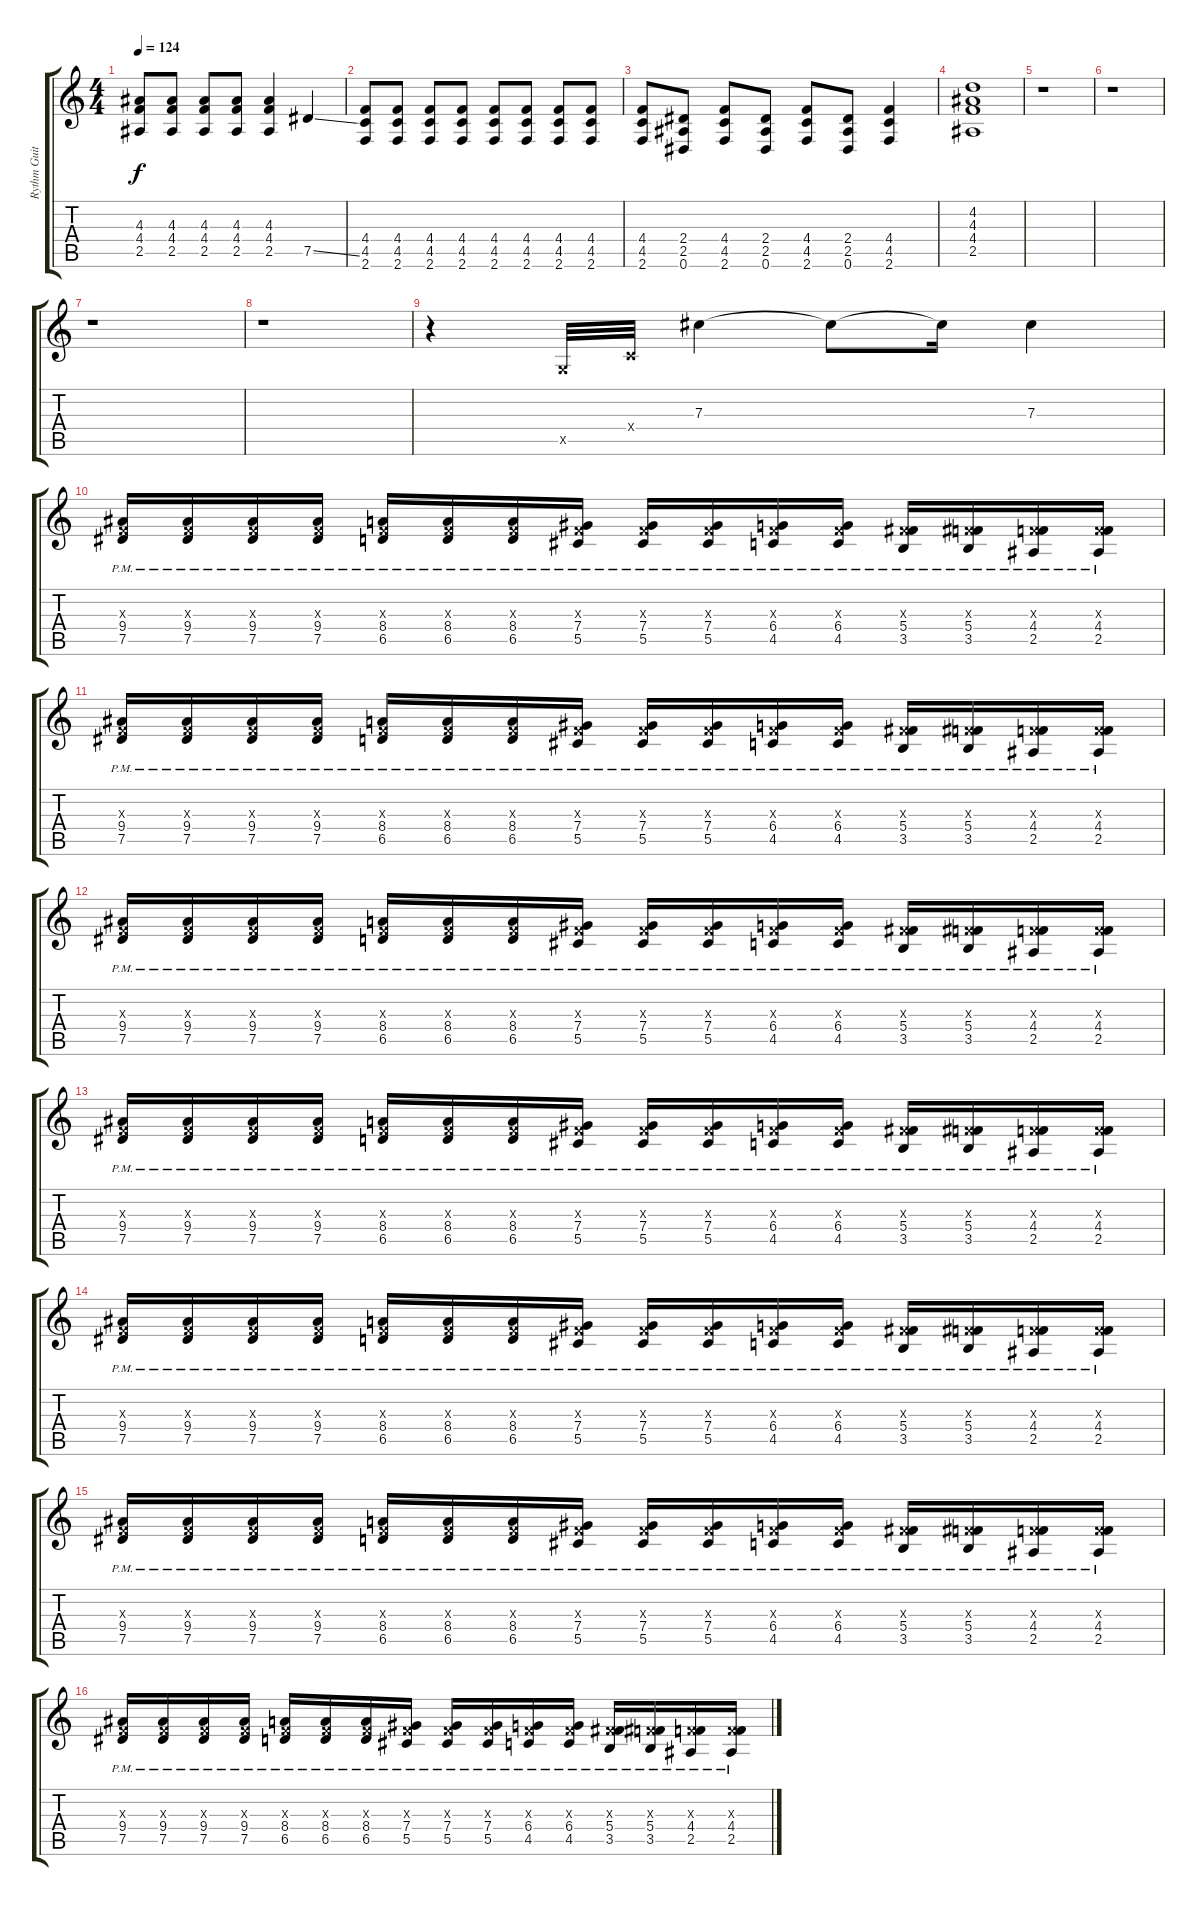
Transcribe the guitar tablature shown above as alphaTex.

\track ("Rythm Guitar 2" "Rythm Guit") {instrument overdrivenguitar}
\staff {score tabs}
\tuning (Eb4 Bb3 Gb3 Db3 Ab2 Eb2) {hide}
\ts (4 4)
\tempo 124
\clef g2
\ks c
(4.3{t} 4.4{t} 2.5{t}).8{dy f} (4.3 4.4 2.5).8 (4.3 4.4 2.5).8 (4.3 4.4 2.5).8 (4.3 4.4 2.5).4 7.5{ss}.4 |
(4.4 4.5 2.6).8 (4.4 4.5 2.6).8 (4.4 4.5 2.6).8 (4.4 4.5 2.6).8 (4.4 4.5 2.6).8 (4.4 4.5 2.6).8 (4.4 4.5 2.6).8 (4.4 4.5 2.6).8 |
(4.4 4.5 2.6).8 (2.4 2.5 0.6).8 (4.4 4.5 2.6).8 (2.4 2.5 0.6).8 (4.4 4.5 2.6).8 (2.4 2.5 0.6).8 (4.4 4.5 2.6).4 |
\section ("" "")
(4.2 4.3 4.4 2.5).1 |
r.1 |
r.1 |
r.1 |
r.1 |
r.4 -1.5{x}.32 -1.4{x}.32 7.3.4 7.3{t}.8 7.3{t}.16 7.3.4 |
(-1.3{x} 9.4{pm} 7.5{pm}).16 (-1.3{x} 9.4{pm} 7.5{pm}).16 (-1.3{x} 9.4{pm} 7.5{pm}).16 (-1.3{x} 9.4{pm} 7.5{pm}).16 (-1.3{x} 8.4{pm} 6.5{pm}).16 (-1.3{x} 8.4{pm} 6.5{pm}).16 (-1.3{x} 8.4{pm} 6.5{pm}).16 (-1.3{x} 7.4{pm} 5.5{pm}).16 (-1.3{x} 7.4{pm} 5.5{pm}).16 (-1.3{x} 7.4{pm} 5.5{pm}).16 (-1.3{x} 6.4{pm} 4.5{pm}).16 (-1.3{x} 6.4{pm} 4.5{pm}).16 (-1.3{x} 5.4{pm} 3.5{pm}).16 (-1.3{x} 5.4{pm} 3.5{pm}).16 (-1.3{x} 4.4{pm} 2.5{pm}).16 (-1.3{x} 4.4{pm} 2.5{pm}).16 |
(-1.3{x} 9.4{pm} 7.5{pm}).16 (-1.3{x} 9.4{pm} 7.5{pm}).16 (-1.3{x} 9.4{pm} 7.5{pm}).16 (-1.3{x} 9.4{pm} 7.5{pm}).16 (-1.3{x} 8.4{pm} 6.5{pm}).16 (-1.3{x} 8.4{pm} 6.5{pm}).16 (-1.3{x} 8.4{pm} 6.5{pm}).16 (-1.3{x} 7.4{pm} 5.5{pm}).16 (-1.3{x} 7.4{pm} 5.5{pm}).16 (-1.3{x} 7.4{pm} 5.5{pm}).16 (-1.3{x} 6.4{pm} 4.5{pm}).16 (-1.3{x} 6.4{pm} 4.5{pm}).16 (-1.3{x} 5.4{pm} 3.5{pm}).16 (-1.3{x} 5.4{pm} 3.5{pm}).16 (-1.3{x} 4.4{pm} 2.5{pm}).16 (-1.3{x} 4.4{pm} 2.5{pm}).16 |
(-1.3{x} 9.4{pm} 7.5{pm}).16 (-1.3{x} 9.4{pm} 7.5{pm}).16 (-1.3{x} 9.4{pm} 7.5{pm}).16 (-1.3{x} 9.4{pm} 7.5{pm}).16 (-1.3{x} 8.4{pm} 6.5{pm}).16 (-1.3{x} 8.4{pm} 6.5{pm}).16 (-1.3{x} 8.4{pm} 6.5{pm}).16 (-1.3{x} 7.4{pm} 5.5{pm}).16 (-1.3{x} 7.4{pm} 5.5{pm}).16 (-1.3{x} 7.4{pm} 5.5{pm}).16 (-1.3{x} 6.4{pm} 4.5{pm}).16 (-1.3{x} 6.4{pm} 4.5{pm}).16 (-1.3{x} 5.4{pm} 3.5{pm}).16 (-1.3{x} 5.4{pm} 3.5{pm}).16 (-1.3{x} 4.4{pm} 2.5{pm}).16 (-1.3{x} 4.4{pm} 2.5{pm}).16 |
(-1.3{x} 9.4{pm} 7.5{pm}).16 (-1.3{x} 9.4{pm} 7.5{pm}).16 (-1.3{x} 9.4{pm} 7.5{pm}).16 (-1.3{x} 9.4{pm} 7.5{pm}).16 (-1.3{x} 8.4{pm} 6.5{pm}).16 (-1.3{x} 8.4{pm} 6.5{pm}).16 (-1.3{x} 8.4{pm} 6.5{pm}).16 (-1.3{x} 7.4{pm} 5.5{pm}).16 (-1.3{x} 7.4{pm} 5.5{pm}).16 (-1.3{x} 7.4{pm} 5.5{pm}).16 (-1.3{x} 6.4{pm} 4.5{pm}).16 (-1.3{x} 6.4{pm} 4.5{pm}).16 (-1.3{x} 5.4{pm} 3.5{pm}).16 (-1.3{x} 5.4{pm} 3.5{pm}).16 (-1.3{x} 4.4{pm} 2.5{pm}).16 (-1.3{x} 4.4{pm} 2.5{pm}).16 |
(-1.3{x} 9.4{pm} 7.5{pm}).16 (-1.3{x} 9.4{pm} 7.5{pm}).16 (-1.3{x} 9.4{pm} 7.5{pm}).16 (-1.3{x} 9.4{pm} 7.5{pm}).16 (-1.3{x} 8.4{pm} 6.5{pm}).16 (-1.3{x} 8.4{pm} 6.5{pm}).16 (-1.3{x} 8.4{pm} 6.5{pm}).16 (-1.3{x} 7.4{pm} 5.5{pm}).16 (-1.3{x} 7.4{pm} 5.5{pm}).16 (-1.3{x} 7.4{pm} 5.5{pm}).16 (-1.3{x} 6.4{pm} 4.5{pm}).16 (-1.3{x} 6.4{pm} 4.5{pm}).16 (-1.3{x} 5.4{pm} 3.5{pm}).16 (-1.3{x} 5.4{pm} 3.5{pm}).16 (-1.3{x} 4.4{pm} 2.5{pm}).16 (-1.3{x} 4.4{pm} 2.5{pm}).16 |
(-1.3{x} 9.4{pm} 7.5{pm}).16 (-1.3{x} 9.4{pm} 7.5{pm}).16 (-1.3{x} 9.4{pm} 7.5{pm}).16 (-1.3{x} 9.4{pm} 7.5{pm}).16 (-1.3{x} 8.4{pm} 6.5{pm}).16 (-1.3{x} 8.4{pm} 6.5{pm}).16 (-1.3{x} 8.4{pm} 6.5{pm}).16 (-1.3{x} 7.4{pm} 5.5{pm}).16 (-1.3{x} 7.4{pm} 5.5{pm}).16 (-1.3{x} 7.4{pm} 5.5{pm}).16 (-1.3{x} 6.4{pm} 4.5{pm}).16 (-1.3{x} 6.4{pm} 4.5{pm}).16 (-1.3{x} 5.4{pm} 3.5{pm}).16 (-1.3{x} 5.4{pm} 3.5{pm}).16 (-1.3{x} 4.4{pm} 2.5{pm}).16 (-1.3{x} 4.4{pm} 2.5{pm}).16 |
(-1.3{x} 9.4{pm} 7.5{pm}).16 (-1.3{x} 9.4{pm} 7.5{pm}).16 (-1.3{x} 9.4{pm} 7.5{pm}).16 (-1.3{x} 9.4{pm} 7.5{pm}).16 (-1.3{x} 8.4{pm} 6.5{pm}).16 (-1.3{x} 8.4{pm} 6.5{pm}).16 (-1.3{x} 8.4{pm} 6.5{pm}).16 (-1.3{x} 7.4{pm} 5.5{pm}).16 (-1.3{x} 7.4{pm} 5.5{pm}).16 (-1.3{x} 7.4{pm} 5.5{pm}).16 (-1.3{x} 6.4{pm} 4.5{pm}).16 (-1.3{x} 6.4{pm} 4.5{pm}).16 (-1.3{x} 5.4{pm} 3.5{pm}).16 (-1.3{x} 5.4{pm} 3.5{pm}).16 (-1.3{x} 4.4{pm} 2.5{pm}).16 (-1.3{x} 4.4{pm} 2.5{pm}).16
